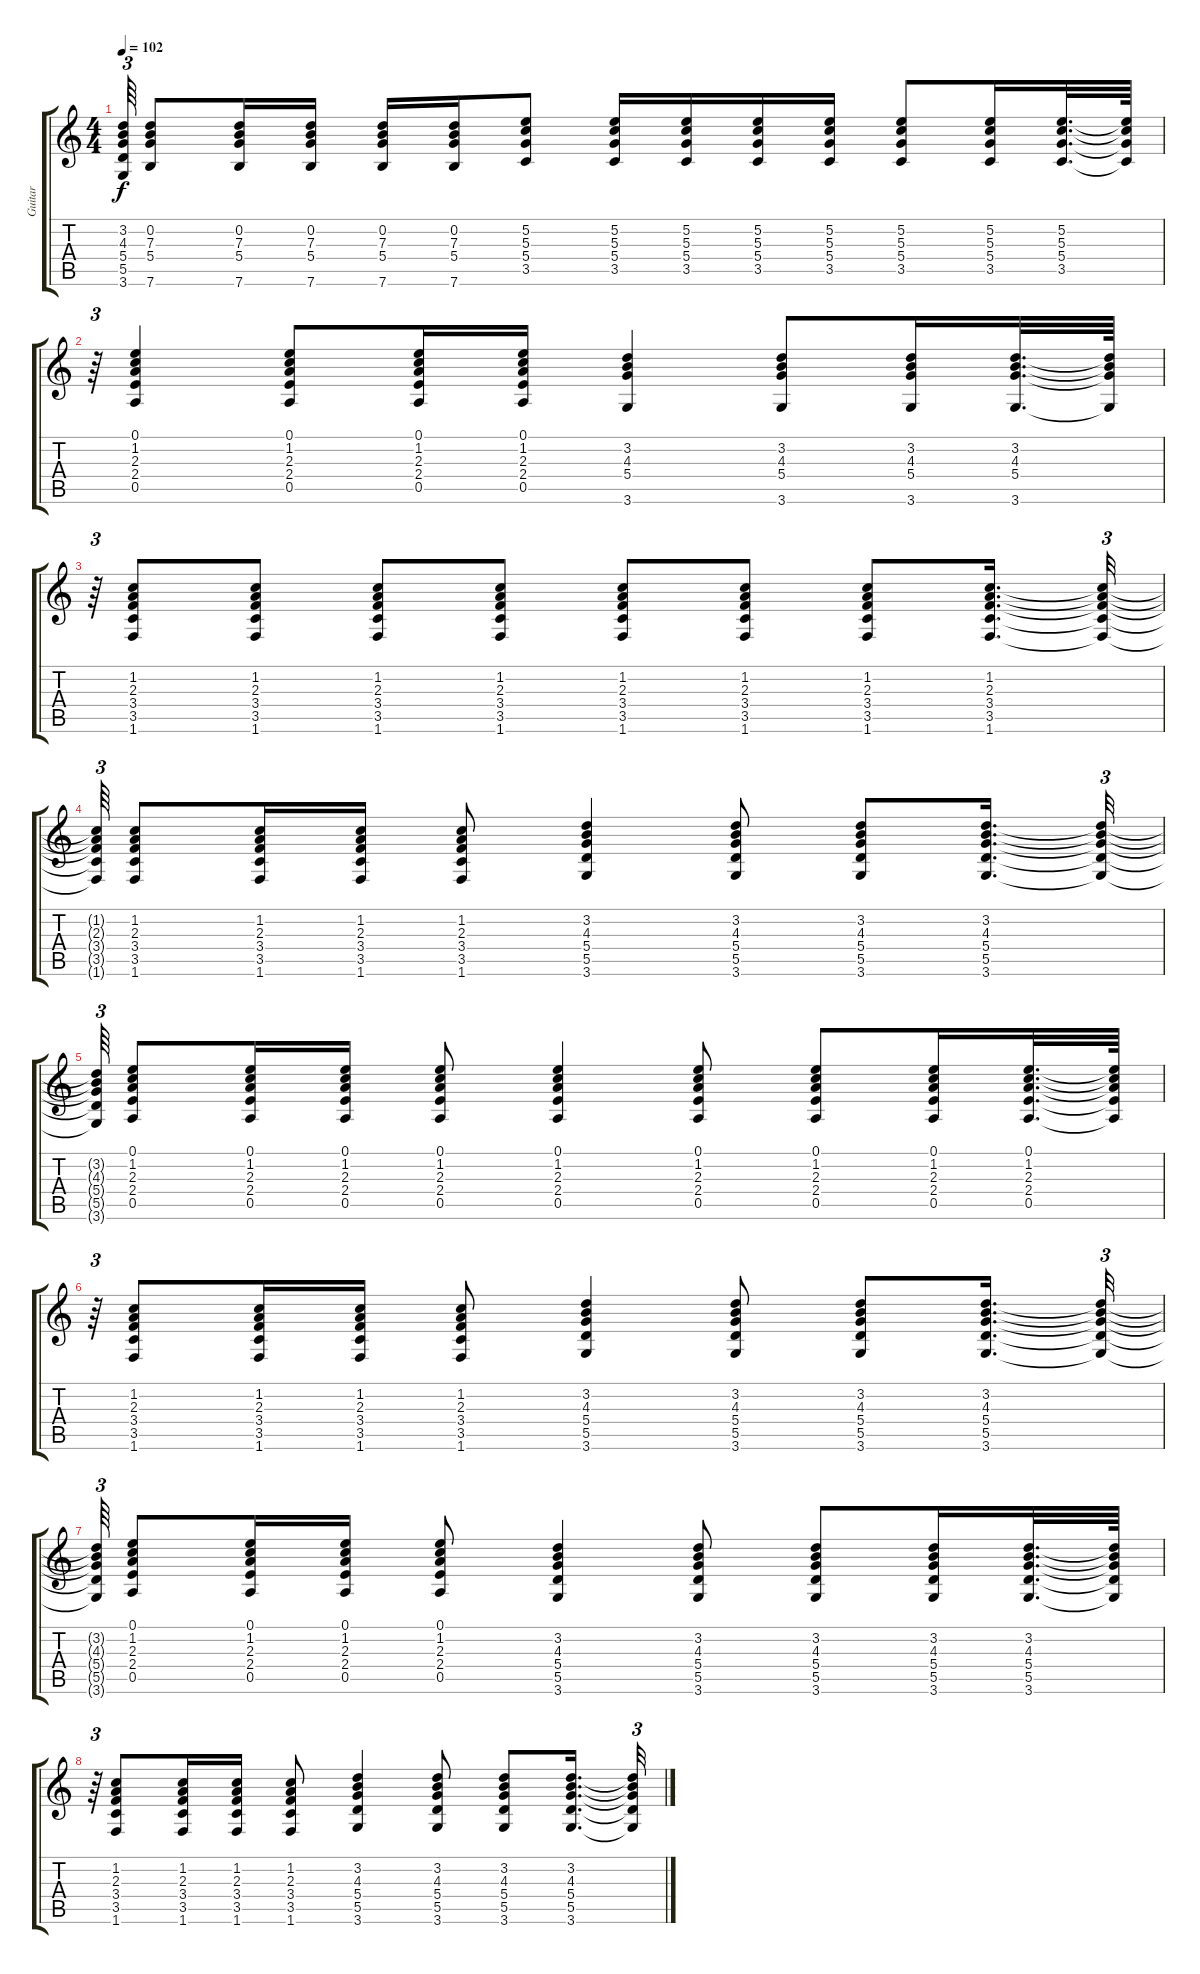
\track ("Guitar" "Guitar") {instrument acousticguitarsteel}
\staff {score tabs}
\tuning (E4 B3 G3 D3 A2 E2) {hide}
\ts (4 4)
\tempo 102
\clef g2
\ks c
(3.2{t} 4.3{t} 5.4{t} 5.5{t} 3.6{t}).64{tu (3 2) dy f} (0.2 7.3 5.4 7.6).8 (0.2 7.3 5.4 7.6).16 (0.2 7.3 5.4 7.6).16 (0.2 7.3 5.4 7.6).16 (0.2 7.3 5.4 7.6).16 (5.2 5.3 5.4 3.5).8 (5.2 5.3 5.4 3.5).16 (5.2 5.3 5.4 3.5).16 (5.2 5.3 5.4 3.5).16 (5.2 5.3 5.4 3.5).16 (5.2 5.3 5.4 3.5).8 (5.2 5.3 5.4 3.5).16 (5.2 5.3 5.4 3.5).32{d} (5.2{t} 5.3{t} 5.4{t} 3.5{t}).64 |
r.64{tu (3 2)} (0.1 1.2 2.3 2.4 0.5).4 (0.1 1.2 2.3 2.4 0.5).8 (0.1 1.2 2.3 2.4 0.5).16 (0.1 1.2 2.3 2.4 0.5).16 (3.2 4.3 5.4 3.6).4 (3.2 4.3 5.4 3.6).8 (3.2 4.3 5.4 3.6).16 (3.2 4.3 5.4 3.6).32{d} (3.2{t} 4.3{t} 5.4{t} 3.6{t}).64 |
r.64{tu (3 2)} (1.2 2.3 3.4 3.5 1.6).8 (1.2 2.3 3.4 3.5 1.6).8 (1.2 2.3 3.4 3.5 1.6).8 (1.2 2.3 3.4 3.5 1.6).8 (1.2 2.3 3.4 3.5 1.6).8 (1.2 2.3 3.4 3.5 1.6).8 (1.2 2.3 3.4 3.5 1.6).8 (1.2 2.3 3.4 3.5 1.6).16{d} (1.2{t} 2.3{t} 3.4{t} 3.5{t} 1.6{t}).32{tu (3 2)} |
(1.2{t} 2.3{t} 3.4{t} 3.5{t} 1.6{t}).64{tu (3 2)} (1.2 2.3 3.4 3.5 1.6).8 (1.2 2.3 3.4 3.5 1.6).16 (1.2 2.3 3.4 3.5 1.6).16 (1.2 2.3 3.4 3.5 1.6).8 (3.2 4.3 5.4 5.5 3.6).4 (3.2 4.3 5.4 5.5 3.6).8 (3.2 4.3 5.4 5.5 3.6).8 (3.2 4.3 5.4 5.5 3.6).16{d} (3.2{t} 4.3{t} 5.4{t} 5.5{t} 3.6{t}).32{tu (3 2)} |
(3.2{t} 4.3{t} 5.4{t} 5.5{t} 3.6{t}).64{tu (3 2)} (0.1 1.2 2.3 2.4 0.5).8 (0.1 1.2 2.3 2.4 0.5).16 (0.1 1.2 2.3 2.4 0.5).16 (0.1 1.2 2.3 2.4 0.5).8 (0.1 1.2 2.3 2.4 0.5).4 (0.1 1.2 2.3 2.4 0.5).8 (0.1 1.2 2.3 2.4 0.5).8 (0.1 1.2 2.3 2.4 0.5).16 (0.1 1.2 2.3 2.4 0.5).32{d} (0.1{t} 1.2{t} 2.3{t} 2.4{t} 0.5{t}).64 |
r.64{tu (3 2)} (1.2 2.3 3.4 3.5 1.6).8 (1.2 2.3 3.4 3.5 1.6).16 (1.2 2.3 3.4 3.5 1.6).16 (1.2 2.3 3.4 3.5 1.6).8 (3.2 4.3 5.4 5.5 3.6).4 (3.2 4.3 5.4 5.5 3.6).8 (3.2 4.3 5.4 5.5 3.6).8 (3.2 4.3 5.4 5.5 3.6).16{d} (3.2{t} 4.3{t} 5.4{t} 5.5{t} 3.6{t}).32{tu (3 2)} |
(3.2{t} 4.3{t} 5.4{t} 5.5{t} 3.6{t}).64{tu (3 2)} (0.1 1.2 2.3 2.4 0.5).8 (0.1 1.2 2.3 2.4 0.5).16 (0.1 1.2 2.3 2.4 0.5).16 (0.1 1.2 2.3 2.4 0.5).8 (3.2 4.3 5.4 5.5 3.6).4 (3.2 4.3 5.4 5.5 3.6).8 (3.2 4.3 5.4 5.5 3.6).8 (3.2 4.3 5.4 5.5 3.6).16 (3.2 4.3 5.4 5.5 3.6).32{d} (3.2{t} 4.3{t} 5.4{t} 5.5{t} 3.6{t}).64 |
r.64{tu (3 2)} (1.2 2.3 3.4 3.5 1.6).8 (1.2 2.3 3.4 3.5 1.6).16 (1.2 2.3 3.4 3.5 1.6).16 (1.2 2.3 3.4 3.5 1.6).8 (3.2 4.3 5.4 5.5 3.6).4 (3.2 4.3 5.4 5.5 3.6).8 (3.2 4.3 5.4 5.5 3.6).8 (3.2 4.3 5.4 5.5 3.6).16{d} (3.2{t} 4.3{t} 5.4{t} 5.5{t} 3.6{t}).32{tu (3 2)}
